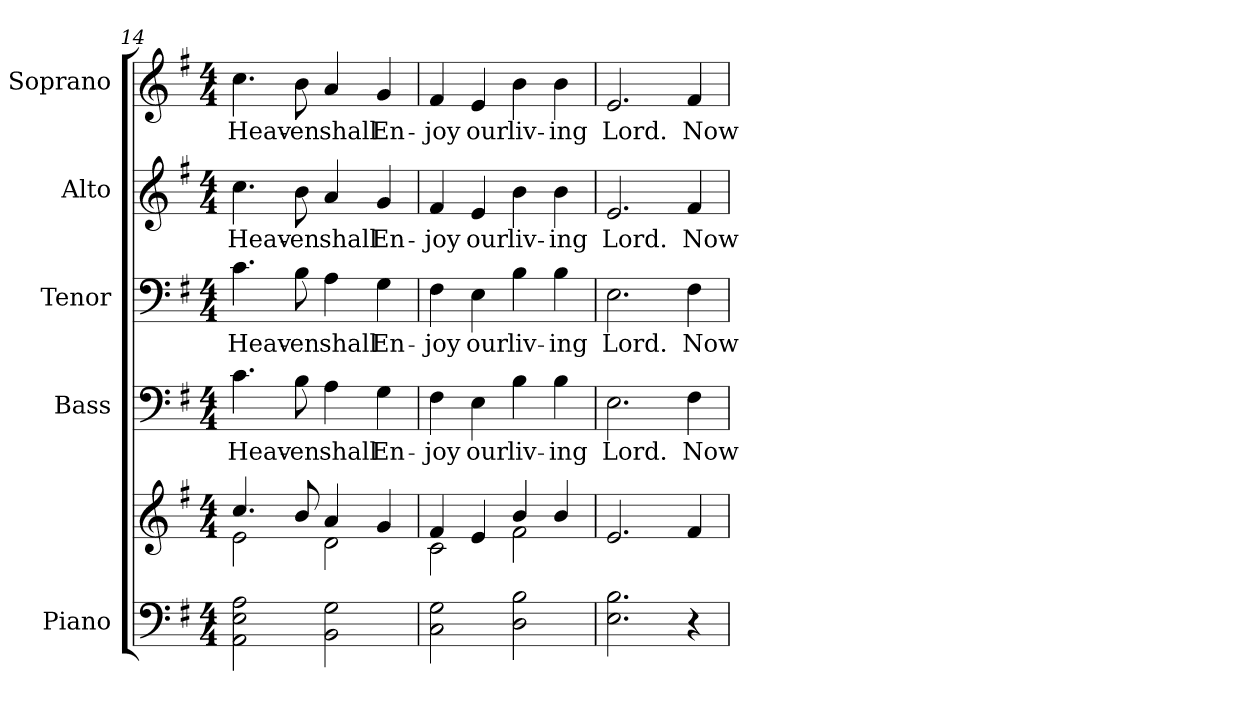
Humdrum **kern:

**kern	**kern	**kern	**text	**kern	**text	**kern	**text	**kern	**text
*part5	*part5	*part4	*part4	*part3	*part3	*part2	*part2	*part1	*part1
*staff6	*staff5	*staff4	*staff4	*staff3	*staff3	*staff2	*staff2	*staff1	*staff1
*I"Piano	*	*I"Bass	*	*I"Tenor	*	*I"Alto	*	*I"Soprano	*
*I'Pno.	*	*I'B.	*	*I'T.	*	*I'A.	*	*I'S.	*
*clefF4	*clefG2	*clefF4	*	*clefF4	*	*clefG2	*	*clefG2	*
*k[f#]	*k[f#]	*k[f#]	*	*k[f#]	*	*k[f#]	*	*k[f#]	*
*G:	*G:	*G:	*	*G:	*	*G:	*	*G:	*
*M4/4	*M4/4	*M4/4	*	*M4/4	*	*M4/4	*	*M4/4	*
=14	=14	=14	=14	=14	=14	=14	=14	=14	=14
*	*^	*	*	*	*	*	*	*	*
!	!	!	!	!LO:LY:b:color=#000000	!	!	!	!	!	!
!	!	!	!	!	!	!LO:LY:b:color=#000000	!	!	!	!
!	!	!	!	!	!	!	!	!LO:LY:b:color=#000000	!	!
!	!	!	!	!	!	!	!	!	!	!LO:LY:b:color=#000000
2AAi\ 2Ei 2Ai	4.cci/	2ei\	4.ci\	Heav-	4.ci\	Heav-	4.cci\	Heav-	4.cci\	Heav-
!	!	!	!	!LO:LY:b:color=#000000	!	!	!	!	!	!
!	!	!	!	!	!	!LO:LY:b:color=#000000	!	!	!	!
!	!	!	!	!	!	!	!	!LO:LY:b:color=#000000	!	!
!	!	!	!	!	!	!	!	!	!	!LO:LY:b:color=#000000
.	8bi/	.	8Bi\	-en	8Bi\	-en	8bi\	-en	8bi\	-en
!	!	!	!	!LO:LY:b:color=#000000	!	!	!	!	!	!
!	!	!	!	!	!	!LO:LY:b:color=#000000	!	!	!	!
!	!	!	!	!	!	!	!	!LO:LY:b:color=#000000	!	!
!	!	!	!	!	!	!	!	!	!	!LO:LY:b:color=#000000
2BBi\ 2Gi	4ai/	2di\	4Ai\	shall	4Ai\	shall	4ai/	shall	4ai/	shall
!	!	!	!	!LO:LY:b:color=#000000	!	!	!	!	!	!
!	!	!	!	!	!	!LO:LY:b:color=#000000	!	!	!	!
!	!	!	!	!	!	!	!	!LO:LY:b:color=#000000	!	!
!	!	!	!	!	!	!	!	!	!	!LO:LY:b:color=#000000
.	4gi/	.	4Gi\	En-	4Gi\	En-	4gi/	En-	4gi/	En-
!!LO:PB:g=z
=15	=15	=15	=15	=15	=15	=15	=15	=15	=15	=15
!	!	!	!	!LO:LY:b:color=#000000	!	!	!	!	!	!
!	!	!	!	!	!	!LO:LY:b:color=#000000	!	!	!	!
!	!	!	!	!	!	!	!	!LO:LY:b:color=#000000	!	!
!	!	!	!	!	!	!	!	!	!	!LO:LY:b:color=#000000
2Ci\ 2Gi	4f#i/	2ci\	4F#i\	-joy	4F#i\	-joy	4f#i/	-joy	4f#i/	-joy
!	!	!	!	!LO:LY:b:color=#000000	!	!	!	!	!	!
!	!	!	!	!	!	!LO:LY:b:color=#000000	!	!	!	!
!	!	!	!	!	!	!	!	!LO:LY:b:color=#000000	!	!
!	!	!	!	!	!	!	!	!	!	!LO:LY:b:color=#000000
.	4ei/	.	4Ei\	our	4Ei\	our	4ei/	our	4ei/	our
!	!	!	!	!LO:LY:b:color=#000000	!	!	!	!	!	!
!	!	!	!	!	!	!LO:LY:b:color=#000000	!	!	!	!
!	!	!	!	!	!	!	!	!LO:LY:b:color=#000000	!	!
!	!	!	!	!	!	!	!	!	!	!LO:LY:b:color=#000000
2Di\ 2Bi	4bi/	2f#i\	4Bi\	liv-	4Bi\	liv-	4bi\	liv-	4bi\	liv-
!	!	!	!	!LO:LY:b:color=#000000	!	!	!	!	!	!
!	!	!	!	!	!	!LO:LY:b:color=#000000	!	!	!	!
!	!	!	!	!	!	!	!	!LO:LY:b:color=#000000	!	!
!	!	!	!	!	!	!	!	!	!	!LO:LY:b:color=#000000
.	4bi/	.	4Bi\	-ing	4Bi\	-ing	4bi\	-ing	4bi\	-ing
*	*v	*v	*	*	*	*	*	*	*	*
=16	=16	=16	=16	=16	=16	=16	=16	=16	=16
!	!	!	!LO:LY:b:color=#000000	!	!	!	!	!	!
!	!	!	!	!	!LO:LY:b:color=#000000	!	!	!	!
!	!	!	!	!	!	!	!LO:LY:b:color=#000000	!	!
!	!	!	!	!	!	!	!	!	!LO:LY:b:color=#000000
2.Ei\ 2.Bi	2.ei/	2.Ei\	Lord.	2.Ei\	Lord.	2.ei/	Lord.	2.ei/	Lord.
!	!	!	!LO:LY:b:color=#000000	!	!	!	!	!	!
!	!	!	!	!	!LO:LY:b:color=#000000	!	!	!	!
!	!	!	!	!	!	!	!LO:LY:b:color=#000000	!	!
!	!	!	!	!	!	!	!	!	!LO:LY:b:color=#000000
4r	4f#i/	4F#i\	Now	4F#i\	Now	4f#i/	Now	4f#i/	Now
=	=	=	=	=	=	=	=	=	=
*-	*-	*-	*-	*-	*-	*-	*-	*-	*-
